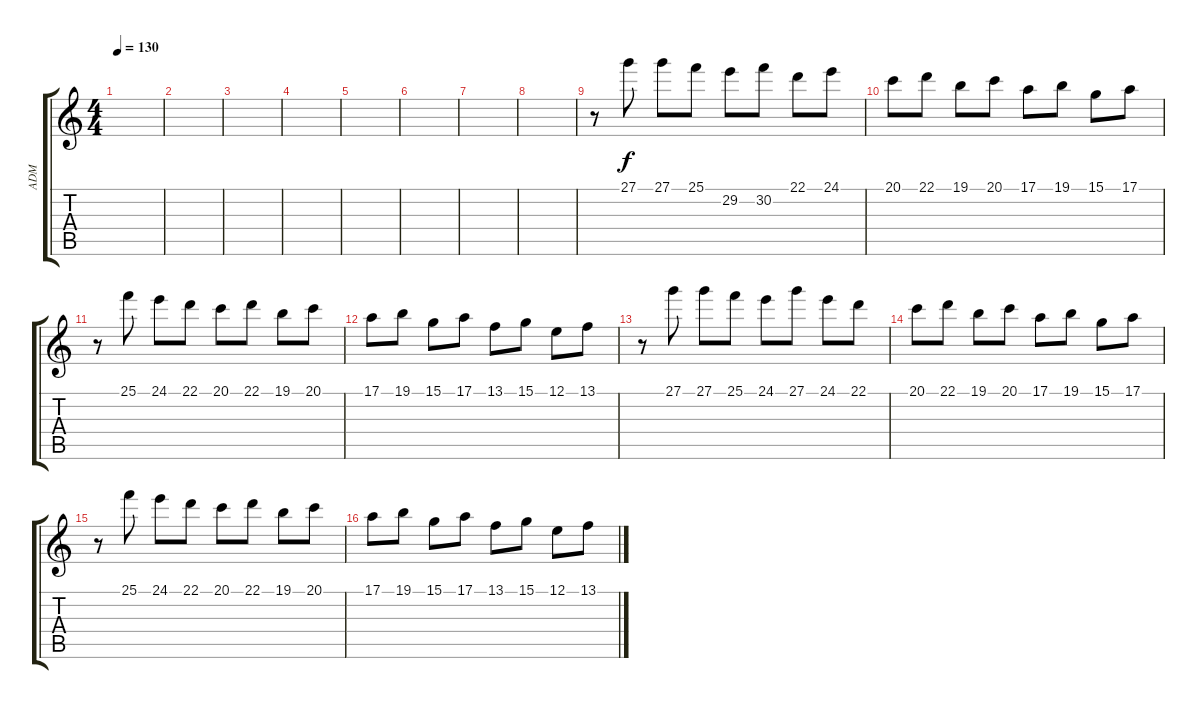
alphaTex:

\track ("ADM" "ADM") {instrument acousticgrandpiano}
\staff {score tabs}
\tuning (E4 B3 G3 D3 A2 E2) {hide}
\ts (4 4)
\tempo 130
\clef g2
\ks c
|
|
|
|
|
|
|
|
r.8 27.1.8 27.1.8 25.1.8 29.2.8 30.2.8 22.1.8 24.1.8 |
20.1.8 22.1.8 19.1.8 20.1.8 17.1.8 19.1.8 15.1.8 17.1.8 |
r.8 25.1.8 24.1.8 22.1.8 20.1.8 22.1.8 19.1.8 20.1.8 |
17.1.8 19.1.8 15.1.8 17.1.8 13.1.8 15.1.8 12.1.8 13.1.8 |
r.8 27.1.8 27.1.8 25.1.8 24.1.8 27.1.8 24.1.8 22.1.8 |
20.1.8 22.1.8 19.1.8 20.1.8 17.1.8 19.1.8 15.1.8 17.1.8 |
r.8 25.1.8 24.1.8 22.1.8 20.1.8 22.1.8 19.1.8 20.1.8 |
17.1.8 19.1.8 15.1.8 17.1.8 13.1.8 15.1.8 12.1.8 13.1.8
